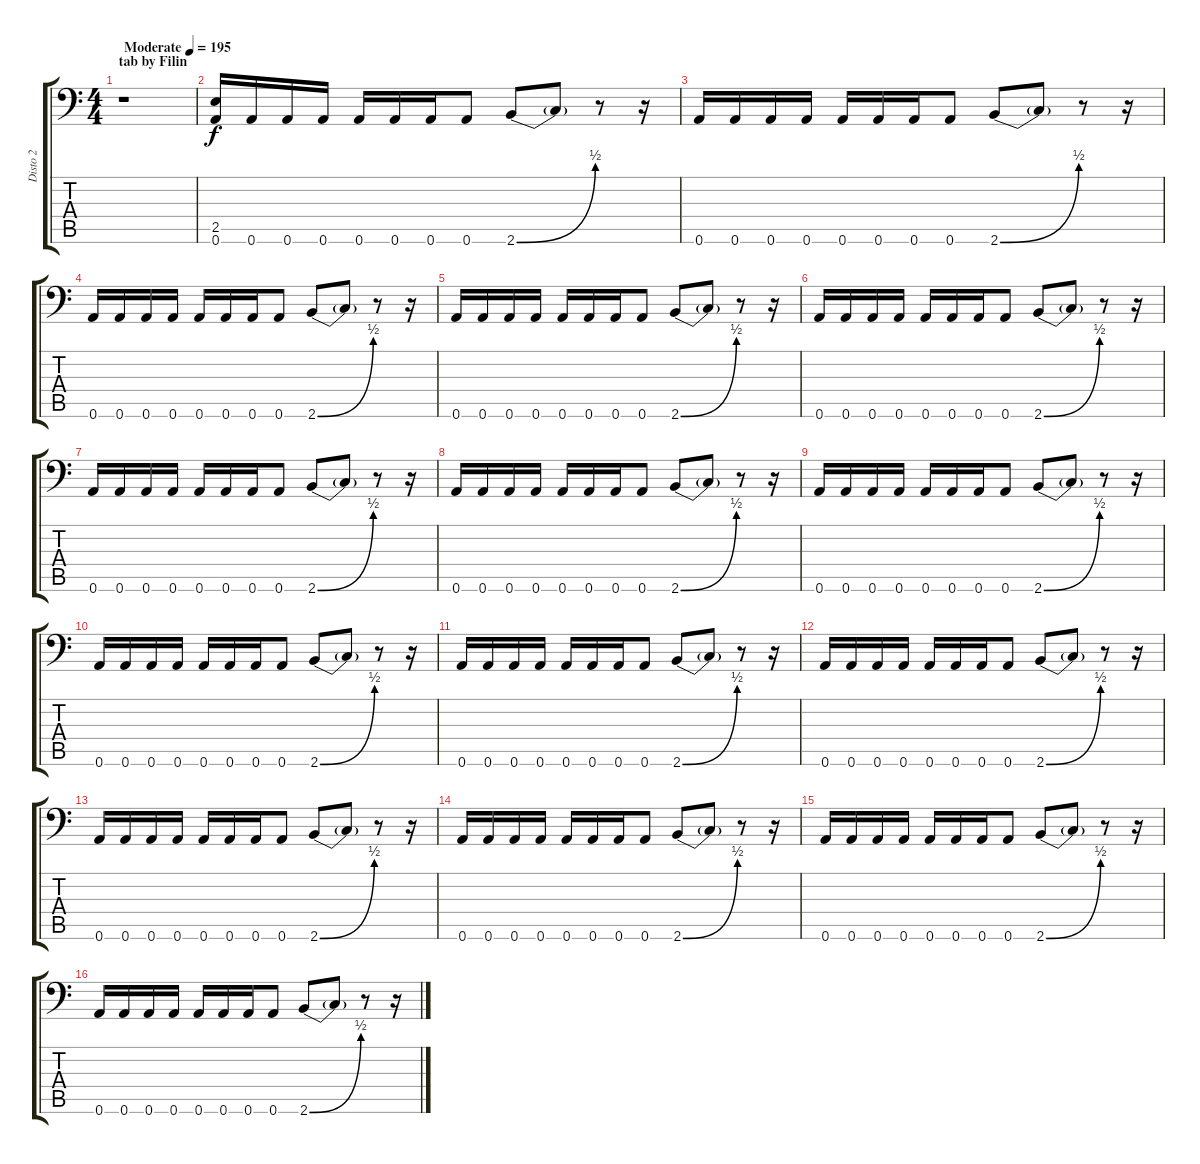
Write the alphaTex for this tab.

\track ("Disto 2" "Disto 2") {instrument distortionguitar}
\staff {score tabs}
\tuning (A3 E3 C3 G2 D2 A1) {hide}
\ts (4 4)
\section ("" "tab by Filin")
\tempo (195 "Moderate")
\clef f4
\ks c
r.1{dy f instrument distortionguitar} |
(2.5 0.6).16 0.6.16 0.6.16 0.6.16 0.6.16 0.6.16 0.6.16 0.6.8 2.6{be (bend 0 0 60 2)}.8 2.6{t}.8 r.8 r.16 |
0.6.16 0.6.16 0.6.16 0.6.16 0.6.16 0.6.16 0.6.16 0.6.8 2.6{be (bend 0 0 60 2)}.8 2.6{t}.8 r.8 r.16 |
0.6.16 0.6.16 0.6.16 0.6.16 0.6.16 0.6.16 0.6.16 0.6.8 2.6{be (bend 0 0 60 2)}.8 2.6{t}.8 r.8 r.16 |
0.6.16 0.6.16 0.6.16 0.6.16 0.6.16 0.6.16 0.6.16 0.6.8 2.6{be (bend 0 0 60 2)}.8 2.6{t}.8 r.8 r.16 |
0.6.16 0.6.16 0.6.16 0.6.16 0.6.16 0.6.16 0.6.16 0.6.8 2.6{be (bend 0 0 60 2)}.8 2.6{t}.8 r.8 r.16 |
0.6.16 0.6.16 0.6.16 0.6.16 0.6.16 0.6.16 0.6.16 0.6.8 2.6{be (bend 0 0 60 2)}.8 2.6{t}.8 r.8 r.16 |
0.6.16 0.6.16 0.6.16 0.6.16 0.6.16 0.6.16 0.6.16 0.6.8 2.6{be (bend 0 0 60 2)}.8 2.6{t}.8 r.8 r.16 |
0.6.16 0.6.16 0.6.16 0.6.16 0.6.16 0.6.16 0.6.16 0.6.8 2.6{be (bend 0 0 60 2)}.8 2.6{t}.8 r.8 r.16 |
0.6.16 0.6.16 0.6.16 0.6.16 0.6.16 0.6.16 0.6.16 0.6.8 2.6{be (bend 0 0 60 2)}.8 2.6{t}.8 r.8 r.16 |
0.6.16 0.6.16 0.6.16 0.6.16 0.6.16 0.6.16 0.6.16 0.6.8 2.6{be (bend 0 0 60 2)}.8 2.6{t}.8 r.8 r.16 |
0.6.16 0.6.16 0.6.16 0.6.16 0.6.16 0.6.16 0.6.16 0.6.8 2.6{be (bend 0 0 60 2)}.8 2.6{t}.8 r.8 r.16 |
0.6.16 0.6.16 0.6.16 0.6.16 0.6.16 0.6.16 0.6.16 0.6.8 2.6{be (bend 0 0 60 2)}.8 2.6{t}.8 r.8 r.16 |
0.6.16 0.6.16 0.6.16 0.6.16 0.6.16 0.6.16 0.6.16 0.6.8 2.6{be (bend 0 0 60 2)}.8 2.6{t}.8 r.8 r.16 |
0.6.16 0.6.16 0.6.16 0.6.16 0.6.16 0.6.16 0.6.16 0.6.8 2.6{be (bend 0 0 60 2)}.8 2.6{t}.8 r.8 r.16 |
0.6.16 0.6.16 0.6.16 0.6.16 0.6.16 0.6.16 0.6.16 0.6.8 2.6{be (bend 0 0 60 2)}.8 2.6{t}.8 r.8 r.16
